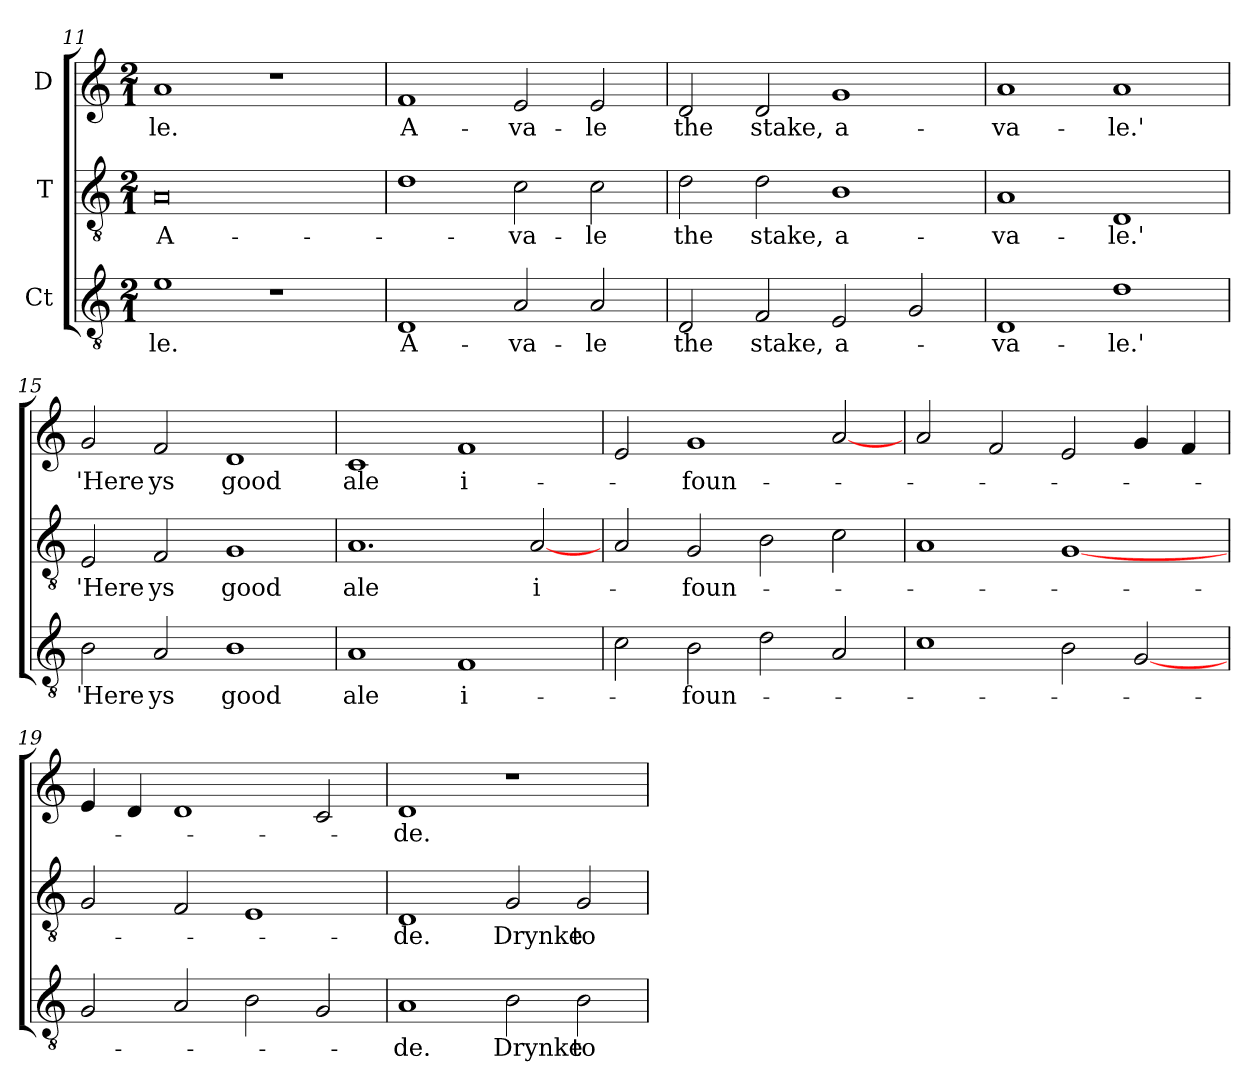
**kern	**text	**kern	**text	**kern	**text
*part3	*part3	*part2	*part2	*part1	*part1
*staff3	*staff3	*staff2	*staff2	*staff1	*staff1
*I"Ct	*	*I"T	*	*I"D	*
*clefGv2	*	*clefGv2	*	*clefG2	*
*ITrd7c12	*	*ITrd7c12	*	*	*
*k[]	*	*k[]	*	*k[]	*
*C:	*	*C:	*	*C:	*
*M2/1	*	*M2/1	*	*M2/1	*
=11	=11	=11	=11	=11	=11
!	!LO:LY:b:color=#000000	!	!	!	!
!	!	!	!LO:LY:b:color=#000000	!	!
!	!	!	!	!	!LO:LY:b:color=#000000
1Ei\	-le.	0AAi/	A-	1ai/	-le.
1r	.	.	.	1r	.
=12	=12	=12	=12	=12	=12
!	!LO:LY:b:color=#000000	!	!	!	!
!	!	!	!	!	!LO:LY:b:color=#000000
1DDi/	A-	1Di\	.	1fi/	A-
!	!LO:LY:b:color=#000000	!	!	!	!
!	!	!	!LO:LY:b:color=#000000	!	!
!	!	!	!	!	!LO:LY:b:color=#000000
2AAi/	-va-	2Ci\	-va-	2ei/	-va-
!	!LO:LY:b:color=#000000	!	!	!	!
!	!	!	!LO:LY:b:color=#000000	!	!
!	!	!	!	!	!LO:LY:b:color=#000000
2AAi/	-le	2Ci\	-le	2ei/	-le
=13	=13	=13	=13	=13	=13
!	!LO:LY:b:color=#000000	!	!	!	!
!	!	!	!LO:LY:b:color=#000000	!	!
!	!	!	!	!	!LO:LY:b:color=#000000
2DDi/	the	2Di\	the	2di/	the
!	!LO:LY:b:color=#000000	!	!	!	!
!	!	!	!LO:LY:b:color=#000000	!	!
!	!	!	!	!	!LO:LY:b:color=#000000
2FFi/	stake,	2Di\	stake,	2di/	stake,
!	!LO:LY:b:color=#000000	!	!	!	!
!	!	!	!LO:LY:b:color=#000000	!	!
!	!	!	!	!	!LO:LY:b:color=#000000
2EEi/	a-	1BBi/	a-	1gi/	a-
2GGi/	.	.	.	.	.
=14	=14	=14	=14	=14	=14
!	!LO:LY:b:color=#000000	!	!	!	!
!	!	!	!LO:LY:b:color=#000000	!	!
!	!	!	!	!	!LO:LY:b:color=#000000
1DDi/	-va-	1AAi/	-va-	1ai/	-va-
!	!LO:LY:b:color=#000000	!	!	!	!
!	!	!	!LO:LY:b:color=#000000	!	!
!	!	!	!	!	!LO:LY:b:color=#000000
1Di\	-le.'	1DDi/	-le.'	1ai/	-le.'
!!LO:LB:g=z
=15	=15	=15	=15	=15	=15
!	!LO:LY:b:color=#000000	!	!	!	!
!	!	!	!LO:LY:b:color=#000000	!	!
!	!	!	!	!	!LO:LY:b:color=#000000
2BBi\	'Here	2EEi/	'Here	2gi/	'Here
!	!LO:LY:b:color=#000000	!	!	!	!
!	!	!	!LO:LY:b:color=#000000	!	!
!	!	!	!	!	!LO:LY:b:color=#000000
2AAi/	ys	2FFi/	ys	2fi/	ys
!	!LO:LY:b:color=#000000	!	!	!	!
!	!	!	!LO:LY:b:color=#000000	!	!
!	!	!	!	!	!LO:LY:b:color=#000000
1BBi/	good	1GGi/	good	1di/	good
=16	=16	=16	=16	=16	=16
!	!LO:LY:b:color=#000000	!	!	!	!
!	!	!	!LO:LY:b:color=#000000	!	!
!	!	!	!	!	!LO:LY:b:color=#000000
1AAi/	ale	1.AAi/	ale	1ci/	ale
!	!LO:LY:b:color=#000000	!	!	!	!
!	!	!	!	!	!LO:LY:b:color=#000000
1FFi/	i-	.	.	1fi/	i-
!	!	!	!LO:LY:b:color=#000000	!	!
.	.	[2AAi/	i-	.	.
=17	=17	=17	=17	=17	=17
2Ci\	.	2AAi/	.	2ei/	.
!	!LO:LY:b:color=#000000	!	!	!	!
!	!	!	!LO:LY:b:color=#000000	!	!
!	!	!	!	!	!LO:LY:b:color=#000000
2BBi\	-foun-	2GGi/	-foun-	1gi/	-foun-
2Di\	.	2BBi\	.	.	.
2AAi/	.	2Ci\	.	[2ai/	.
=18	=18	=18	=18	=18	=18
1Ci\	.	1AAi/	.	2ai/	.
.	.	.	.	2fi/	.
2BBi\	.	[1GGi/	.	2ei/	.
[2GGi/	.	.	.	4gi/	.
.	.	.	.	4fi/	.
=19	=19	=19	=19	=19	=19
2GGi/	.	2GGi/	.	4ei/	.
.	.	.	.	4di/	.
2AAi/	.	2FFi/	.	1di/	.
2BBi\	.	1EEi/	.	.	.
2GGi/	.	.	.	2ci/	.
=20	=20	=20	=20	=20	=20
!	!LO:LY:b:color=#000000	!	!	!	!
!	!	!	!LO:LY:b:color=#000000	!	!
!	!	!	!	!	!LO:LY:b:color=#000000
1AAi/	-de.	1DDi/	-de.	1di/	-de.
!	!LO:LY:b:color=#000000	!	!	!	!
!	!	!	!LO:LY:b:color=#000000	!	!
2BBi\	Drynke	2GGi/	Drynke	1r	.
!	!LO:LY:b:color=#000000	!	!	!	!
!	!	!	!LO:LY:b:color=#000000	!	!
2BBi\	to	2GGi/	to	.	.
=	=	=	=	=	=
*-	*-	*-	*-	*-	*-
